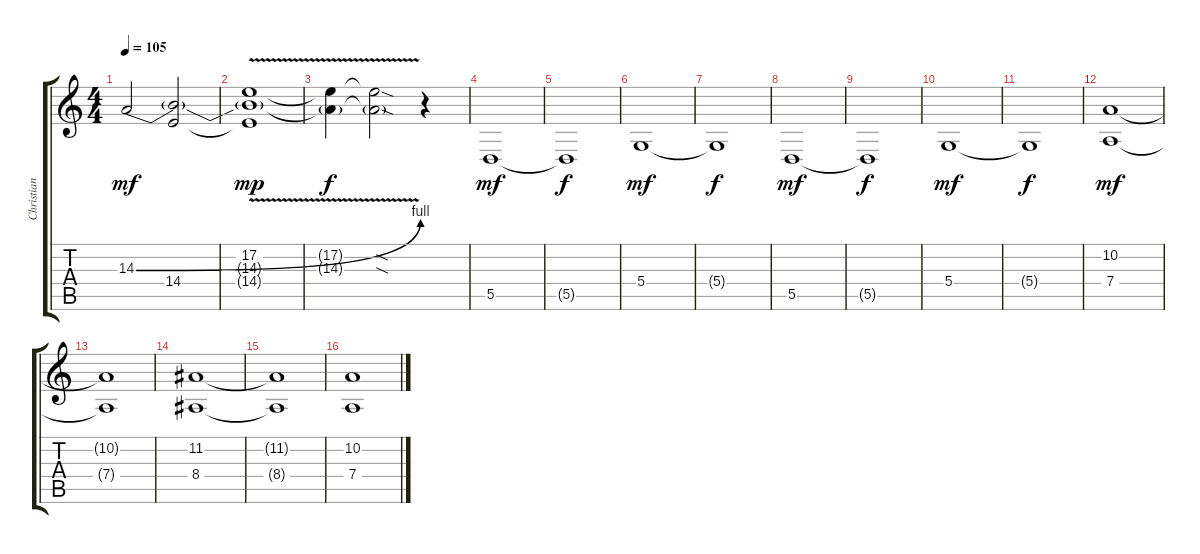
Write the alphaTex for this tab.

\track ("Christian \"Flake\" Lorenz" "Christian ") {instrument trumpet}
\staff {score tabs}
\tuning (E4 B3 G3 D3 A2 D2) {hide}
\ts (4 4)
\tempo 105
\clef g2
\ks c
14.3{be (bend 0 0 60 4)}.2{dy mf} (14.3{t} 14.4).2 |
(17.2 14.3{t} 14.4{v t}).1{dy mp} |
(17.2{v t} 14.3{t}).4{dy f} (17.2{sod t} 14.3{sod t}).2 r.4{volume 0} |
5.5.1{dy mf volume 13 balance 8 instrument trumpet} |
5.5{t}.1{dy f} |
5.4.1{dy mf} |
5.4{t}.1{dy f} |
5.5.1{dy mf} |
5.5{t}.1{dy f} |
5.4.1{dy mf} |
5.4{t}.1{dy f} |
(10.2 7.4).1{dy mf volume 10} |
(10.2{t} 7.4{t}).1 |
(11.2 8.4).1 |
(11.2{t} 8.4{t}).1 |
(10.2 7.4).1
